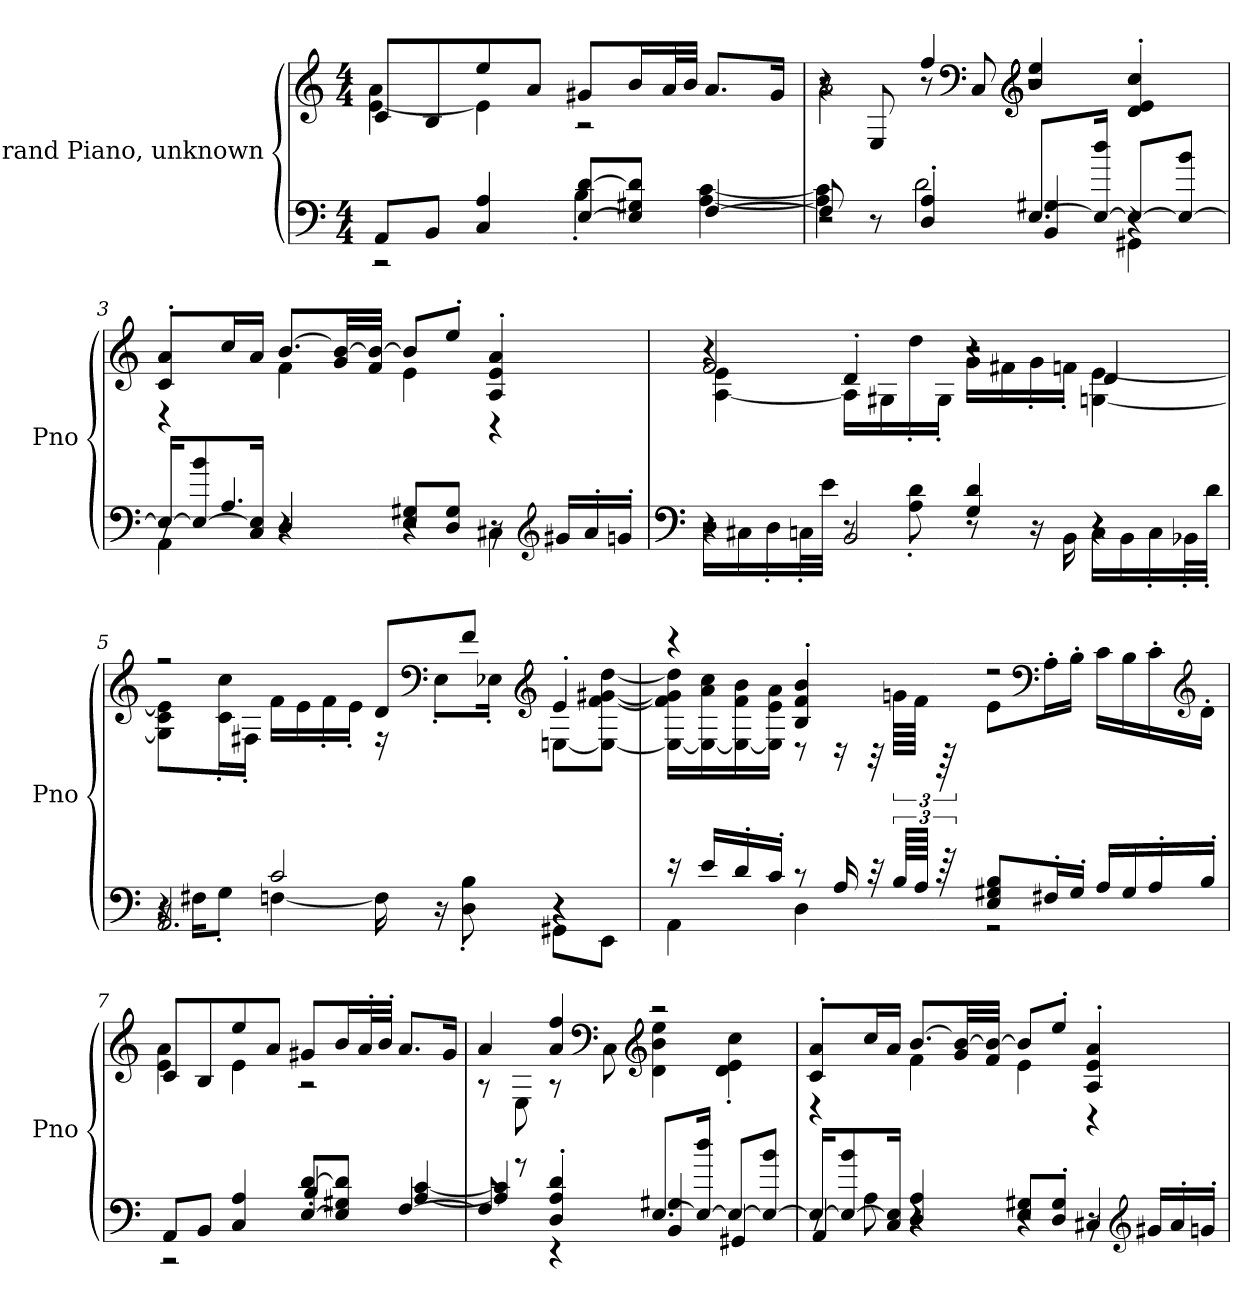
**kern	**kern
*part1	*part1
*staff2	*staff1
*I"Grand Piano, unknown	*
*I'Pno	*
*clefF4	*clefG2
*k[]	*k[]
*M4/4	*M4/4
*MM120	*MM120
=1	=1
*^	*^
8AA/L	2r	8c/L	[4e\ 4a\
8BB/J	.	8B/	.
4C/ 4A/	.	8ee/	4e\]
.	.	8a/J	.
[8E/ [8d/L	4B'\	8g#X/L	2r
8E/] 8G#X/ 8d/]J	.	16b/L	.
.	.	32a/L	.
.	.	32b/JJJ	.
[4F/	[4A\ [4c\	8.a/L	.
.	.	16g#/Jk	.
=2	=2	=2	=2
*	*^	*	*^
8F/]	4A\] 4c\]	2r	4r	2a\	8r
8r	.	.	.	.	8E/
4D/' 4A/'	2d\	.	4ff/	.	8r
*	*	*	*clefF4	*	*
.	.	.	.	.	8C/
*	*	*	*clefG2	*	*
[8.E/L	.	4BB/ 4G#X/	2r	2r	4b/ 4ee/
16E/_ 16dd/Jk	.	.	.	.	.
8E/L_	4GG#X\	4r	.	.	4d/' 4e/' 4cc/'
8E/_ 8b/J	.	.	.	.	.
*	*	*	*	*v	*v
!!LO:LB:g=z
=3	=3	=3	=3	=3
16E/KL_	4AA\	8r	8c/' 8a/'L	4r
8E/_ 8b/	.	.	.	.
.	.	4.A/	16cc/L	.
16C/ 16E/]Jk	.	.	16a/JJ	.
4D/	4r	.	[8.b/L	4f\
.	.	.	32g/ 32b/_LL	.
.	.	.	32f/ 32b/_JJJ	.
8E/ 8G#X/L	4r	2r	8b/L]	4e\
8D/ 8G#/J	.	.	8ee'/J	.
16r	4C#X\	.	4A/' 4e/' 4a/'	4r
*clefG2	*	*	*	*
16g#X/LL	.	.	.	.
16a'/	.	.	.	.
16gn'/JJ	.	.	.	.
*	*	*	*v	*v
=4	=4	=4	=4
*clefF4	*	*	*
*	*	*	*^
*	*	*	*	*^
2r	16D\LL	4r	2f/	[4A\ 4e\	4r
.	16C#X\	.	.	.	.
.	16D'\	.	.	.	.
.	32Cn'\L	.	.	.	.
.	32e\JJJ	.	.	.	.
.	8r	2BB/	.	16A\LL]	4d'/
.	.	.	.	16G#X\	.
.	8A\' 8d\'	.	.	16dd'\	.
.	.	.	.	16G#'\JJ	.
4G/ 4d/	8r	.	2r	16g\LL	4r
.	.	.	.	16f#X\	.
.	16r	.	.	16g'\	.
.	16BB\	.	.	16fn'\JJ	.
4r	16C\LL	4r	.	[4Gn\ [4e\	4d/
.	16BB\	.	.	.	.
.	16C'\	.	.	.	.
.	32BB-X'\L	.	.	.	.
.	32d'\JJJ	.	.	.	.
*	*	*	*	*v	*v
!!LO:LB:g=z
=5	=5	=5	=5	=5
4r	16r	2.AA/	2r	8G\] 8c\ 8e\]L
.	16F#X\KL	.	.	.
.	8G'\J	.	.	16c\' 16cc\'L
.	.	.	.	16F#X'\JJ
2c/	[4Fn\	.	.	16f\LL
.	.	.	.	16e\
.	.	.	.	16f'\
.	.	.	.	16e'\JJ
.	16F\]	.	8d/L	16r
*	*	*	*clefF4	*
.	16r	.	.	8E'\L
.	8D\' 8B\'	.	8f/J	.
.	.	.	.	16E-X'\Jk
*	*	*	*clefG2	*
4r	8GG#X\L	4r	4e'/	[8En\L
.	8EE\J	.	.	8E\_ [8f\ [8g#X\ [8dd\J
*	*v	*v	*	*
=6	=6	=6	=6
16r	4AA\	4r	16E\_ 16f\] 16g#\] 16dd\]LL
16e/LL	.	.	16E\_ 16a\ 16cc\
16d'/	.	.	16E\_ 16f\ 16b\
16c'/JJ	.	.	16E\] 16e\ 16a\JJ
8r	4D\	4B/' 4f/' 4b/'	8r
16A/	.	.	16r
32r	.	.	32r
96B/LLLL	.	.	96gn\LLLL
96A/JJJJ	.	.	96f\JJJJ
96r	.	.	96r
8E/ 8G#X/ 8B/L	2r	2r	8e\L
*	*	*clefF4	*
16F#X'/L	.	.	16A'\L
16G#'/JJ	.	.	16B'\JJ
16A/LL	.	.	16c\LL
16G#/	.	.	16B\
16A'/	.	.	16c'\
*	*	*clefG2	*
16B'/JJ	.	.	16d'\JJ
!!LO:LB:g=z	!!
=7	=7	=7	=7
8AA/L	2r	8c/L	4e\ 4a\
8BB/J	.	8B/	.
4C/ 4A/	.	8ee/	4e\
.	.	8a/J	.
[8E/ [8d/L	4B'/	8g#X/L	2r
8E/] 8G#X/ 8d/]J	.	16b/L	.
.	.	32a'/L	.
.	.	32b'/JJJ	.
[4F/	[4A/ [4c/	8.a/L	.
.	.	16g#/Jk	.
=8	=8	=8	=8
8F/]	4A/] 4c/]	4a/	8r
8r	.	.	8E\
4D/' 4A/' 4d/'	4r	4a/ 4ff/	8r
*	*	*clefF4	*
.	.	.	8C\
*	*	*clefG2	*
[8.E/L	4BB/ 4G#X/	2r	4d\ 4b\ 4ee\
16E/_ 16dd/Jk	.	.	.
8E/L_	4GG#X/	.	4d\' 4e\' 4cc\'
8E/_ 8b/J	.	.	.
!!LO:LB:g=z	!!
=9	=9	=9	=9
*	*^	*	*
16E/KL_	8r	4AA/	8c/' 8a/'L	4r
8E/_ 8b/	.	.	.	.
.	8A\	.	16cc/L	.
16C/ 16E/]Jk	.	.	16a/JJ	.
4D/ 4A/	4r	4r	[8.b/L	4f\
.	.	.	32g/ 32b/_LL	.
.	.	.	32f/ 32b/_JJJ	.
8E/ 8G#X/L	2r	4r	8b/L]	4e\
8D/' 8G#/'J	.	.	8ee'/J	.
16r	.	4C#X/	4A/' 4e/' 4a/'	4r
*clefG2	*	*	*	*
16g#X/LL	.	.	.	.
16a'/	.	.	.	.
16gn'/JJ	.	.	.	.
*v	*v	*v	*	*
*	*v	*v
=	=
*-	*-
